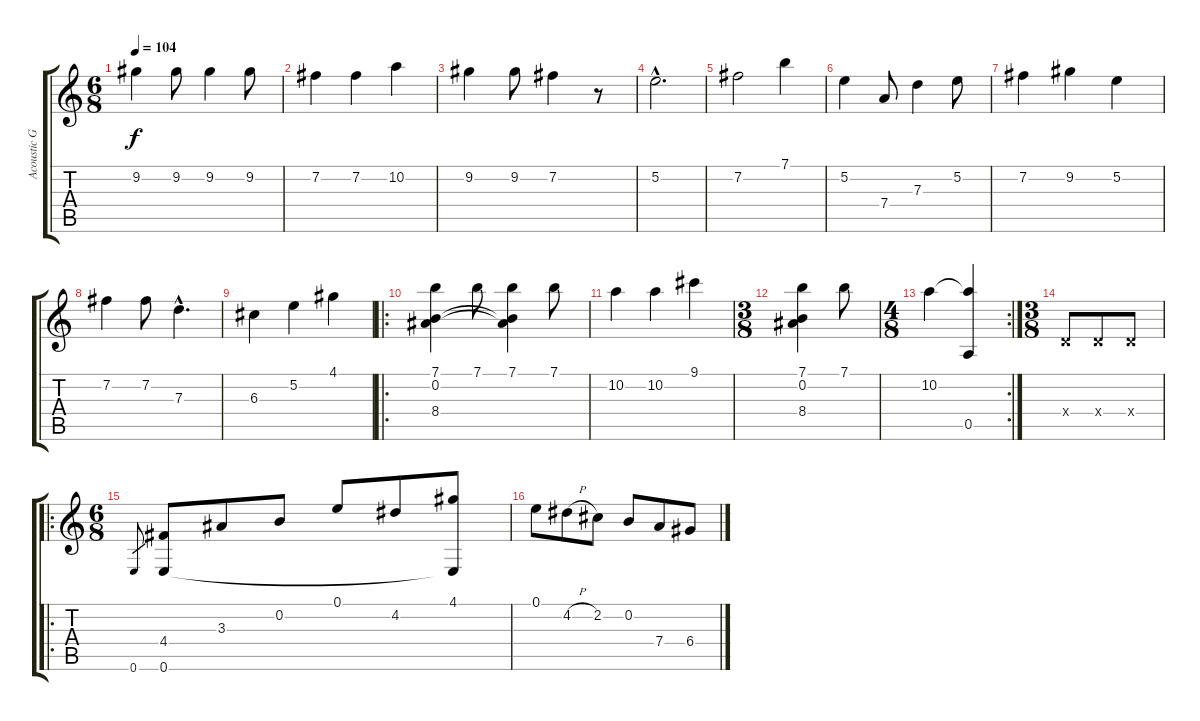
\track ("Acoustic Guitar" "Acoustic G") {instrument acousticguitarnylon}
\staff {score tabs}
\tuning (E4 B3 G3 D3 A2 E2) {hide}
\ts (6 8)
\tempo 104
\clef g2
\ks c
9.2.4{dy f instrument acousticguitarnylon} 9.2.8 9.2.4 9.2.8 |
7.2.4 7.2.4 10.2.4 |
9.2.4 9.2.8 7.2.4 r.8 |
5.2{hac}.2{d} |
7.2.2 7.1.4 |
5.2.4 7.4.8 7.3.4 5.2.8 |
7.2.4 9.2.4 5.2.4 |
7.2.4 7.2.8 7.3{hac}.4{d} |
6.3.4 5.2.4 4.1.4 |
\ro
(7.1 0.2 8.4).4 7.1.8 (7.1 0.2{t} 8.4{t}).4 7.1.8 |
10.2.4 10.2.4 9.1.4 |
\ts (3 8)
(7.1 0.2 8.4).4 7.1.8 |
\rc 2
\ts (4 8)
10.2.4 (10.2{t} 0.5).4 |
\ts (3 8)
0.4{x}.8 0.4{x}.8 0.4{x}.8 |
\ro
\ts (6 8)
0.6.8{gr} (4.4 0.6).8 3.3.8 0.2.8 0.1.8 4.2.8 (4.1 0.6{t}).8 |
0.1.8 4.2{h}.8 2.2.8 0.2.8 7.4.8 6.4.8
